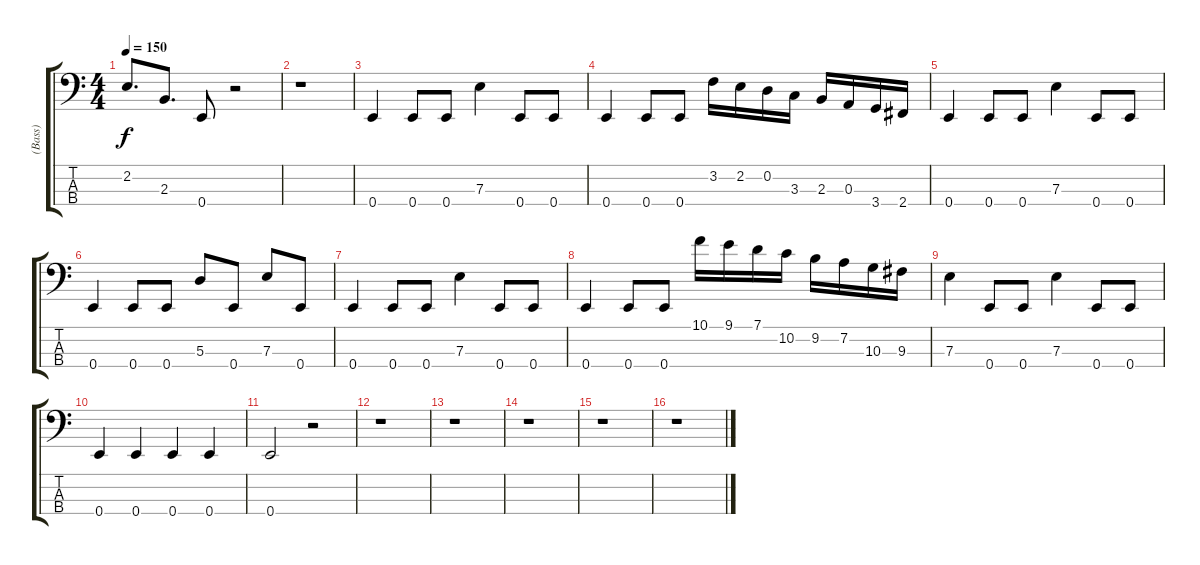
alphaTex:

\track ("(Bass)" "(Bass)") {instrument electricbassfinger}
\staff {score tabs}
\tuning (G2 D2 A1 E1) {hide}
\ts (4 4)
\tempo 150
\clef f4
\ks c
2.2.8{d dy f} 2.3.8{d} 0.4.8 r.2 |
r.1 |
0.4.4 0.4.8 0.4.8 7.3.4 0.4.8 0.4.8 |
0.4.4 0.4.8 0.4.8 3.2.16 2.2.16 0.2.16 3.3.16 2.3.16 0.3.16 3.4.16 2.4.16 |
0.4.4 0.4.8 0.4.8 7.3.4 0.4.8 0.4.8 |
0.4.4 0.4.8 0.4.8 5.3.8 0.4.8 7.3.8 0.4.8 |
0.4.4 0.4.8 0.4.8 7.3.4 0.4.8 0.4.8 |
0.4.4 0.4.8 0.4.8 10.1.16 9.1.16 7.1.16 10.2.16 9.2.16 7.2.16 10.3.16 9.3.16 |
7.3.4 0.4.8 0.4.8 7.3.4 0.4.8 0.4.8 |
0.4.4 0.4.4 0.4.4 0.4.4 |
0.4.2 r.2 |
r.1 |
r.1 |
r.1 |
r.1 |
r.1
